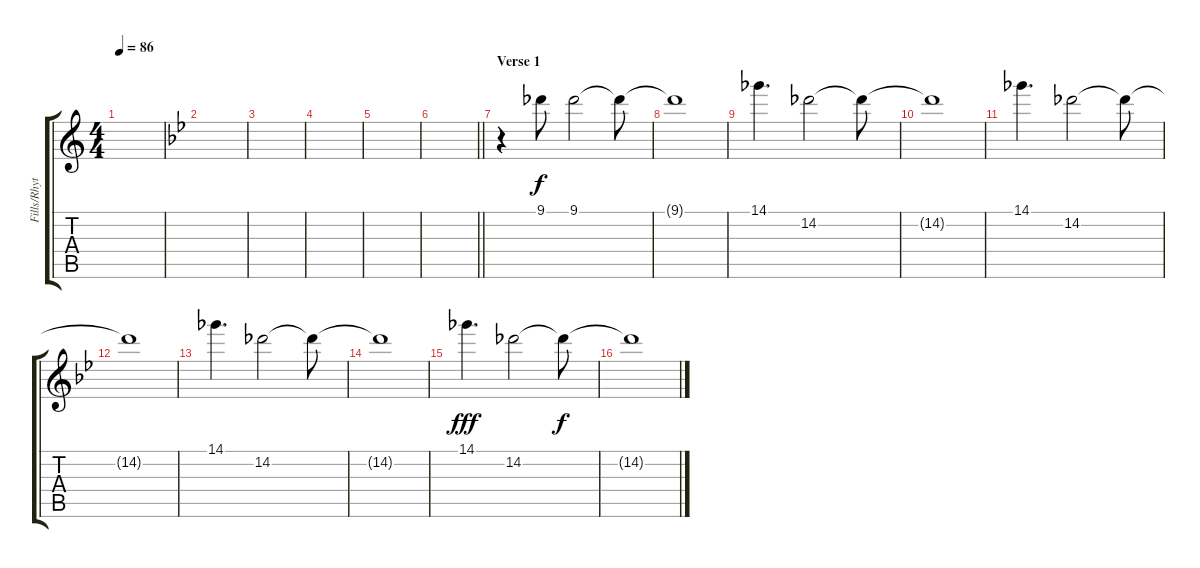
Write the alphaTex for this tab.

\track ("Fills/Rhythm Gtr" "Fills/Rhyt") {instrument acousticguitarsteel}
\staff {score tabs}
\tuning (E4 B3 G3 D3 A2 E2) {hide}
\ts (4 4)
\tempo 86
\clef g2
\ks c
|
\ks bb
|
\ks gminor
|
|
|
\barLineRight lightlight
|
\section ("" "Verse 1")
r.4 9.1.8{volume 5 instrument vibraphone} 9.1.2 9.1{t}.8 |
9.1{t}.1 |
14.1.4{d} 14.2.2 14.2{t}.8 |
14.2{t}.1 |
14.1.4{d} 14.2.2 14.2{t}.8 |
14.2{t}.1 |
14.1.4{d} 14.2.2 14.2{t}.8 |
14.2{t}.1 |
14.1.4{d dy fff} 14.2.2 14.2{t}.8{dy f} |
14.2{t}.1
